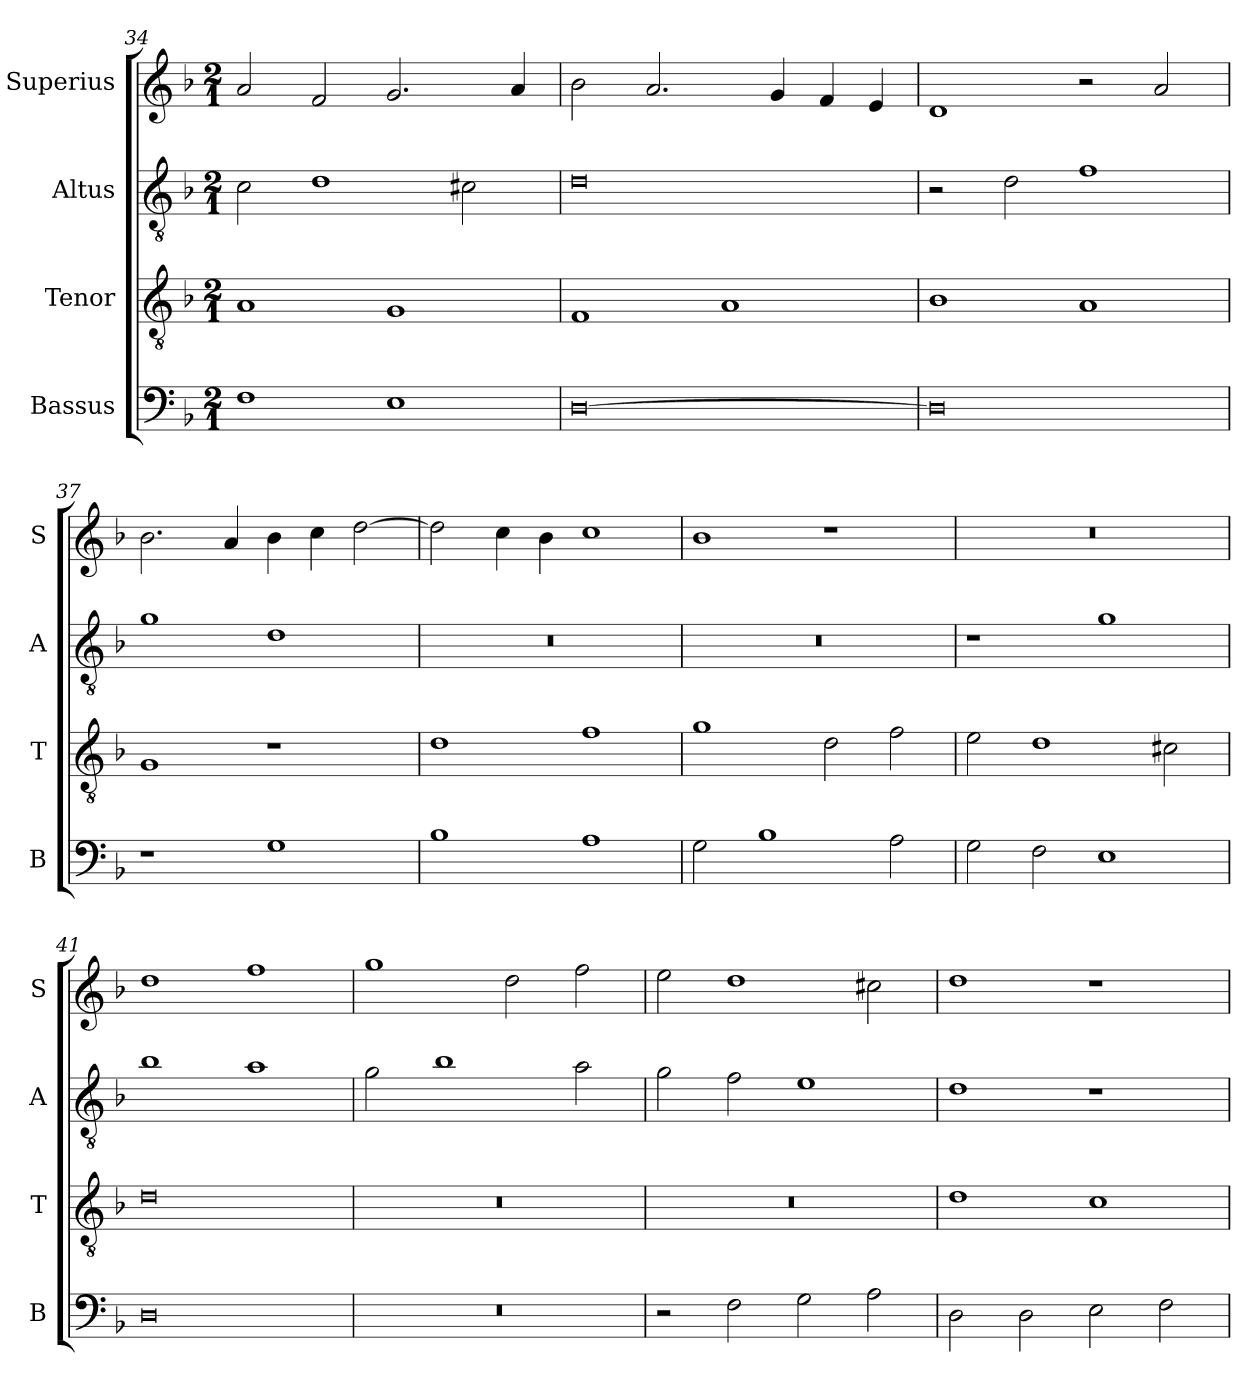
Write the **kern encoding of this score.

**kern	**kern	**kern	**kern
*part4	*part3	*part2	*part1
*staff4	*staff3	*staff2	*staff1
*I"Bassus	*I"Tenor	*I"Altus	*I"Superius
*I'B	*I'T	*I'A	*I'S
*clefF4	*clefGv2	*clefGv2	*clefG2
*k[b-]	*k[b-]	*k[b-]	*k[b-]
*F:	*F:	*F:	*F:
*M2/1	*M2/1	*M2/1	*M2/1
=34	=34	=34	=34
1F	1A	2c	2a
.	.	1d	2f
1E	1G	.	2.g
.	.	2c#X	.
.	.	.	4a
=35	=35	=35	=35
[0D	1F	0d	2b-
.	.	.	2.a
.	1A	.	.
.	.	.	4g
.	.	.	4f
.	.	.	4e
=36	=36	=36	=36
0D]	1B-	2r	1d
.	.	2d	.
.	1A	1f	2r
.	.	.	2a
=37	=37	=37	=37
1r	1G	1g	2.b-
.	.	.	4a
1G	1r	1d	4b-
.	.	.	4cc
.	.	.	[2dd
=38	=38	=38	=38
1B-	1d	0r	2dd]
.	.	.	4cc
.	.	.	4b-
1A	1f	.	1cc
=39	=39	=39	=39
2G	1g	0r	1b-
1B-	.	.	.
.	2d	.	1r
2A	2f	.	.
=40	=40	=40	=40
2G	2e	1r	0r
2F	1d	.	.
1E	.	1g	.
.	2c#X	.	.
=41	=41	=41	=41
0D	0d	1b-	1dd
.	.	1a	1ff
=42	=42	=42	=42
0r	0r	2g	1gg
.	.	1b-	.
.	.	.	2dd
.	.	2a	2ff
=43	=43	=43	=43
2r	0r	2g	2ee
2F	.	2f	1dd
2G	.	1e	.
2A	.	.	2cc#X
=44	=44	=44	=44
2D	1d	1d	1dd
2D	.	.	.
2E	1c	1r	1r
2F	.	.	.
=	=	=	=
*-	*-	*-	*-
